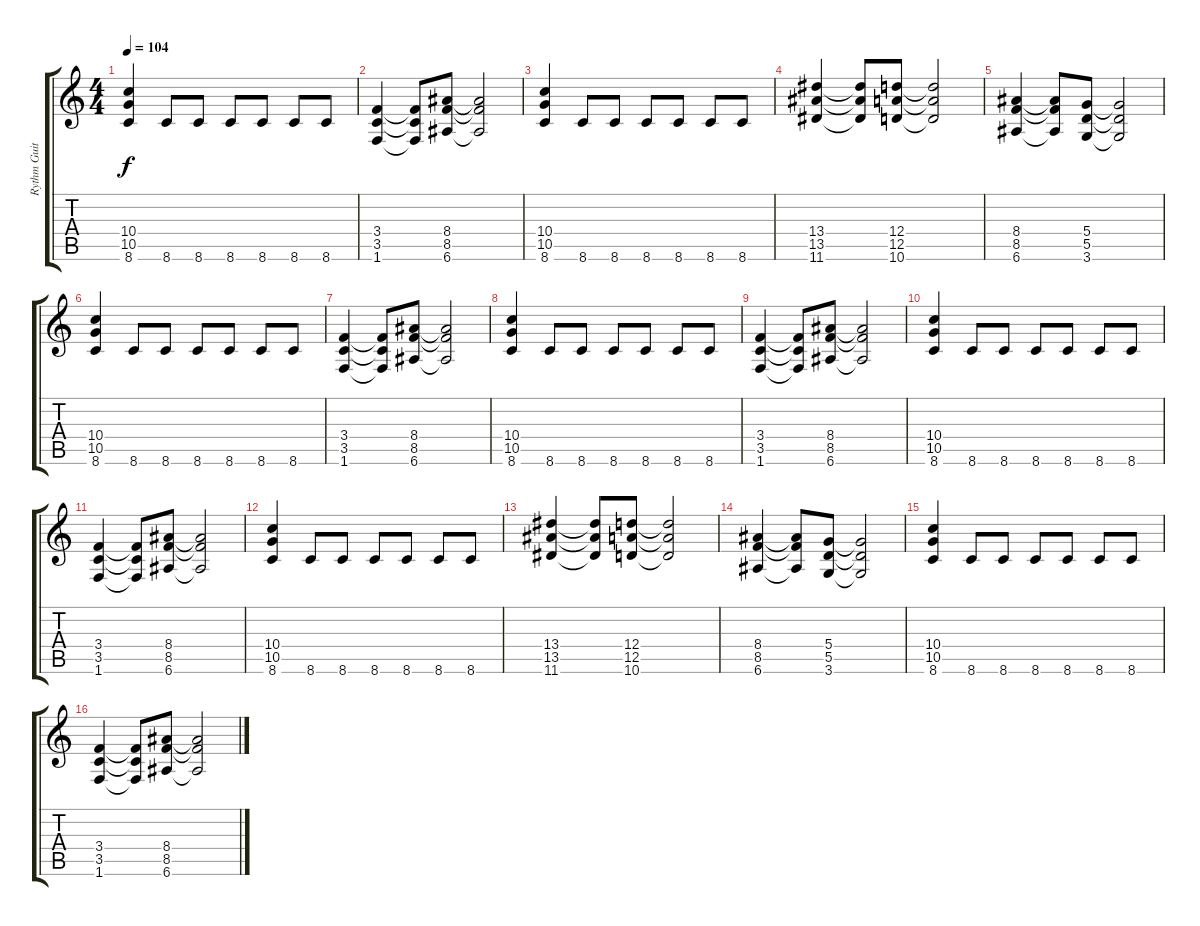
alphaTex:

\track ("Rythm Guitar" "Rythm Guit") {instrument distortionguitar}
\staff {score tabs}
\tuning (E4 B3 G3 D3 A2 E2) {hide}
\ts (4 4)
\tempo 104
\clef g2
\ks c
(10.4 10.5 8.6).4{dy f} 8.6.8 8.6.8 8.6.8 8.6.8 8.6.8 8.6.8 |
(3.4 3.5 1.6).4 (3.4{t} 3.5{t} 1.6{t}).8 (8.4 8.5 6.6).8 (8.4{t} 8.5{t} 6.6{t}).2 |
(10.4 10.5 8.6).4 8.6.8 8.6.8 8.6.8 8.6.8 8.6.8 8.6.8 |
(13.4 13.5 11.6).4 (13.4{t} 13.5{t} 11.6{t}).8 (12.4 12.5 10.6).8 (12.4{t} 12.5{t} 10.6{t}).2 |
(8.4 8.5 6.6).4 (8.4{t} 8.5{t} 6.6{t}).8 (5.4 5.5 3.6).8 (5.4{t} 5.5{t} 3.6{t}).2 |
(10.4 10.5 8.6).4 8.6.8 8.6.8 8.6.8 8.6.8 8.6.8 8.6.8 |
(3.4 3.5 1.6).4 (3.4{t} 3.5{t} 1.6{t}).8 (8.4 8.5 6.6).8 (8.4{t} 8.5{t} 6.6{t}).2 |
(10.4 10.5 8.6).4 8.6.8 8.6.8 8.6.8 8.6.8 8.6.8 8.6.8 |
(3.4 3.5 1.6).4 (3.4{t} 3.5{t} 1.6{t}).8 (8.4 8.5 6.6).8 (8.4{t} 8.5{t} 6.6{t}).2 |
(10.4 10.5 8.6).4 8.6.8 8.6.8 8.6.8 8.6.8 8.6.8 8.6.8 |
(3.4 3.5 1.6).4 (3.4{t} 3.5{t} 1.6{t}).8 (8.4 8.5 6.6).8 (8.4{t} 8.5{t} 6.6{t}).2 |
(10.4 10.5 8.6).4 8.6.8 8.6.8 8.6.8 8.6.8 8.6.8 8.6.8 |
(13.4 13.5 11.6).4 (13.4{t} 13.5{t} 11.6{t}).8 (12.4 12.5 10.6).8 (12.4{t} 12.5{t} 10.6{t}).2 |
(8.4 8.5 6.6).4 (8.4{t} 8.5{t} 6.6{t}).8 (5.4 5.5 3.6).8 (5.4{t} 5.5{t} 3.6{t}).2 |
(10.4 10.5 8.6).4 8.6.8 8.6.8 8.6.8 8.6.8 8.6.8 8.6.8 |
(3.4 3.5 1.6).4 (3.4{t} 3.5{t} 1.6{t}).8 (8.4 8.5 6.6).8 (8.4{t} 8.5{t} 6.6{t}).2
